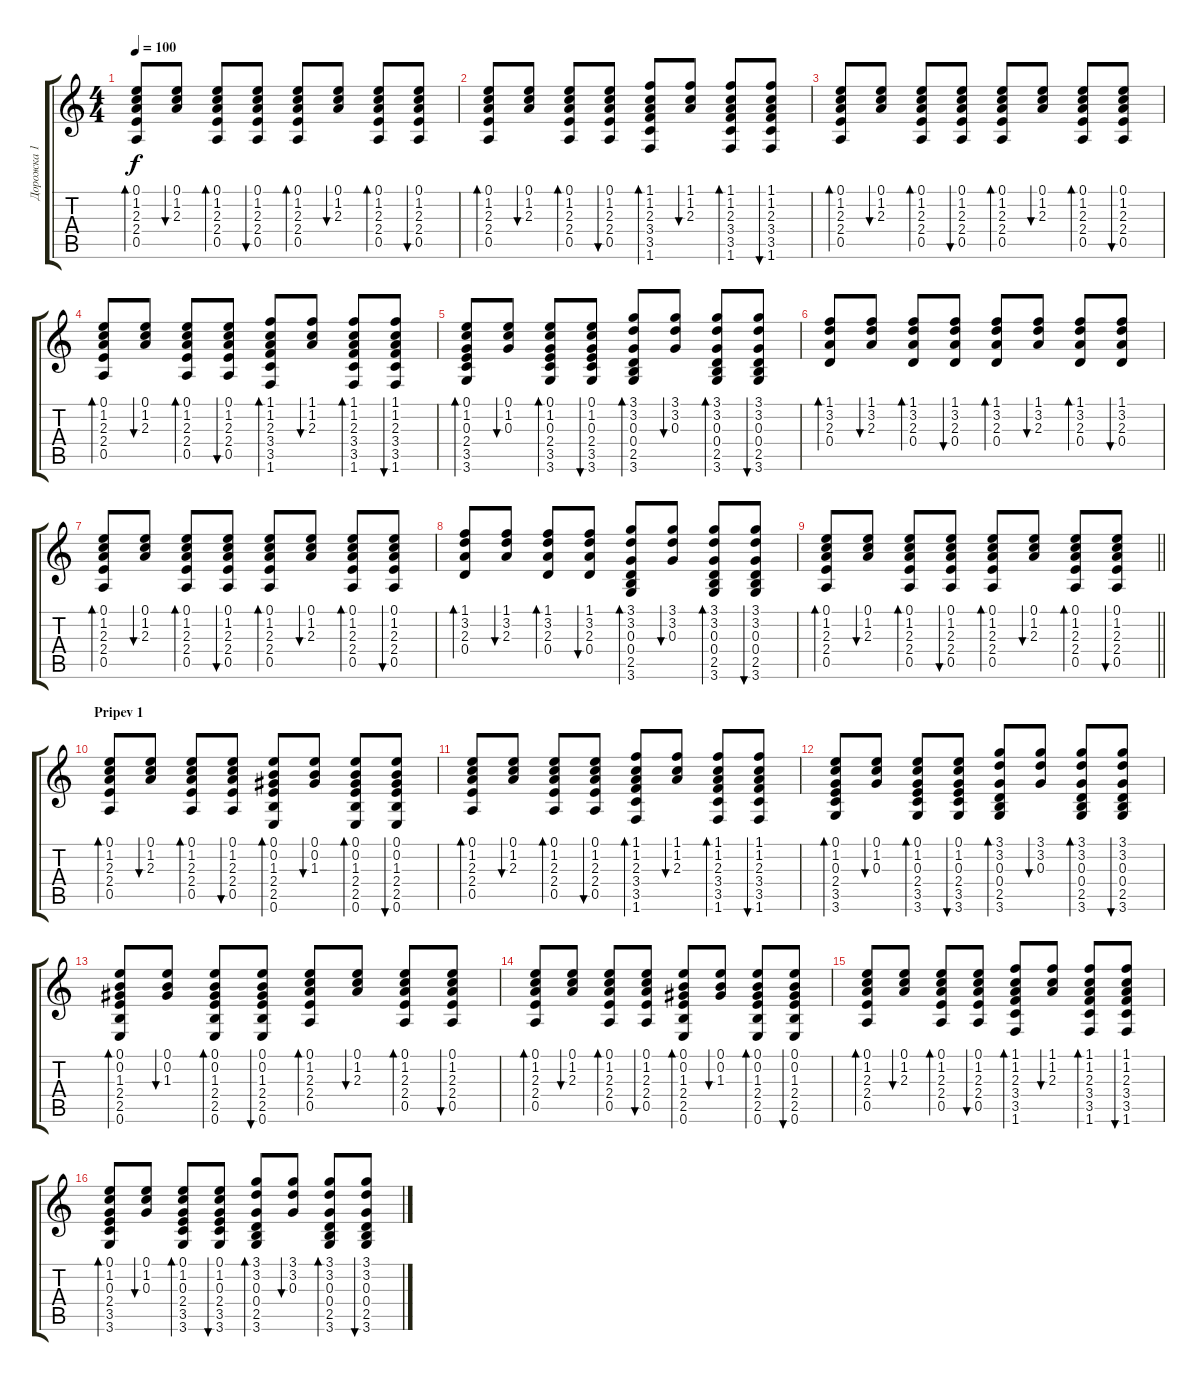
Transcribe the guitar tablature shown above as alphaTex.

\track ("Дорожка 1" "Дорожка 1") {instrument acousticguitarsteel}
\staff {score tabs}
\tuning (E4 B3 G3 D3 A2 E2) {hide}
\ts (4 4)
\tempo 100
\clef g2
\ks c
(0.1 1.2 2.3 2.4 0.5).8{bd 60 dy f} (0.1 1.2 2.3).8{bu 60} (0.1 1.2 2.3 2.4 0.5).8{bd 60} (0.1 1.2 2.3 2.4 0.5).8{bu 60} (0.1 1.2 2.3 2.4 0.5).8{bd 60} (0.1 1.2 2.3).8{bu 60} (0.1 1.2 2.3 2.4 0.5).8{bd 60} (0.1 1.2 2.3 2.4 0.5).8{bu 60} |
(0.1 1.2 2.3 2.4 0.5).8{bd 60} (0.1 1.2 2.3).8{bu 60} (0.1 1.2 2.3 2.4 0.5).8{bd 60} (0.1 1.2 2.3 2.4 0.5).8{bu 60} (1.1 1.2 2.3 3.4 3.5 1.6).8{bd 60} (1.1 1.2 2.3).8{bu 60} (1.1 1.2 2.3 3.4 3.5 1.6).8{bd 60} (1.1 1.2 2.3 3.4 3.5 1.6).8{bu 60} |
(0.1 1.2 2.3 2.4 0.5).8{bd 60} (0.1 1.2 2.3).8{bu 60} (0.1 1.2 2.3 2.4 0.5).8{bd 60} (0.1 1.2 2.3 2.4 0.5).8{bu 60} (0.1 1.2 2.3 2.4 0.5).8{bd 60} (0.1 1.2 2.3).8{bu 60} (0.1 1.2 2.3 2.4 0.5).8{bd 60} (0.1 1.2 2.3 2.4 0.5).8{bu 60} |
(0.1 1.2 2.3 2.4 0.5).8{bd 60} (0.1 1.2 2.3).8{bu 60} (0.1 1.2 2.3 2.4 0.5).8{bd 60} (0.1 1.2 2.3 2.4 0.5).8{bu 60} (1.1 1.2 2.3 3.4 3.5 1.6).8{bd 60} (1.1 1.2 2.3).8{bu 60} (1.1 1.2 2.3 3.4 3.5 1.6).8{bd 60} (1.1 1.2 2.3 3.4 3.5 1.6).8{bu 60} |
(0.1 1.2 0.3 2.4 3.5 3.6).8{bd 60} (0.1 1.2 0.3).8{bu 60} (0.1 1.2 0.3 2.4 3.5 3.6).8{bd 60} (0.1 1.2 0.3 2.4 3.5 3.6).8{bu 60} (3.1 3.2 0.3 0.4 2.5 3.6).8{bd 60} (3.1 3.2 0.3).8{bu 60} (3.1 3.2 0.3 0.4 2.5 3.6).8{bd 60} (3.1 3.2 0.3 0.4 2.5 3.6).8{bu 60} |
(1.1 3.2 2.3 0.4).8{bd 60} (1.1 3.2 2.3).8{bu 60} (1.1 3.2 2.3 0.4).8{bd 60} (1.1 3.2 2.3 0.4).8{bu 60} (1.1 3.2 2.3 0.4).8{bd 60} (1.1 3.2 2.3).8{bu 60} (1.1 3.2 2.3 0.4).8{bd 60} (1.1 3.2 2.3 0.4).8{bu 60} |
(0.1 1.2 2.3 2.4 0.5).8{bd 60} (0.1 1.2 2.3).8{bu 60} (0.1 1.2 2.3 2.4 0.5).8{bd 60} (0.1 1.2 2.3 2.4 0.5).8{bu 60} (0.1 1.2 2.3 2.4 0.5).8{bd 60} (0.1 1.2 2.3).8{bu 60} (0.1 1.2 2.3 2.4 0.5).8{bd 60} (0.1 1.2 2.3 2.4 0.5).8{bu 60} |
(1.1 3.2 2.3 0.4).8{bd 60} (1.1 3.2 2.3).8{bu 60} (1.1 3.2 2.3 0.4).8{bd 60} (1.1 3.2 2.3 0.4).8{bu 60} (3.1 3.2 0.3 0.4 2.5 3.6).8{bd 60} (3.1 3.2 0.3).8{bu 60} (3.1 3.2 0.3 0.4 2.5 3.6).8{bd 60} (3.1 3.2 0.3 0.4 2.5 3.6).8{bu 60} |
\barLineRight lightlight
(0.1 1.2 2.3 2.4 0.5).8{bd 60} (0.1 1.2 2.3).8{bu 60} (0.1 1.2 2.3 2.4 0.5).8{bd 60} (0.1 1.2 2.3 2.4 0.5).8{bu 60} (0.1 1.2 2.3 2.4 0.5).8{bd 60} (0.1 1.2 2.3).8{bu 60} (0.1 1.2 2.3 2.4 0.5).8{bd 60} (0.1 1.2 2.3 2.4 0.5).8{bu 60} |
\section ("" "Pripev 1")
(0.1 1.2 2.3 2.4 0.5).8{bd 60} (0.1 1.2 2.3).8{bu 60} (0.1 1.2 2.3 2.4 0.5).8{bd 60} (0.1 1.2 2.3 2.4 0.5).8{bu 60} (0.1 0.2 1.3 2.4 2.5 0.6).8{bd 60} (0.1 0.2 1.3).8{bu 60} (0.1 0.2 1.3 2.4 2.5 0.6).8{bd 60} (0.1 0.2 1.3 2.4 2.5 0.6).8{bu 60} |
(0.1 1.2 2.3 2.4 0.5).8{bd 60} (0.1 1.2 2.3).8{bu 60} (0.1 1.2 2.3 2.4 0.5).8{bd 60} (0.1 1.2 2.3 2.4 0.5).8{bu 60} (1.1 1.2 2.3 3.4 3.5 1.6).8{bd 60} (1.1 1.2 2.3).8{bu 60} (1.1 1.2 2.3 3.4 3.5 1.6).8{bd 60} (1.1 1.2 2.3 3.4 3.5 1.6).8{bu 60} |
(0.1 1.2 0.3 2.4 3.5 3.6).8{bd 60} (0.1 1.2 0.3).8{bu 60} (0.1 1.2 0.3 2.4 3.5 3.6).8{bd 60} (0.1 1.2 0.3 2.4 3.5 3.6).8{bu 60} (3.1 3.2 0.3 0.4 2.5 3.6).8{bd 60} (3.1 3.2 0.3).8{bu 60} (3.1 3.2 0.3 0.4 2.5 3.6).8{bd 60} (3.1 3.2 0.3 0.4 2.5 3.6).8{bu 60} |
(0.1 0.2 1.3 2.4 2.5 0.6).8{bd 60} (0.1 0.2 1.3).8{bu 60} (0.1 0.2 1.3 2.4 2.5 0.6).8{bd 60} (0.1 0.2 1.3 2.4 2.5 0.6).8{bu 60} (0.1 1.2 2.3 2.4 0.5).8{bd 60} (0.1 1.2 2.3).8{bu 60} (0.1 1.2 2.3 2.4 0.5).8{bd 60} (0.1 1.2 2.3 2.4 0.5).8{bu 60} |
(0.1 1.2 2.3 2.4 0.5).8{bd 60} (0.1 1.2 2.3).8{bu 60} (0.1 1.2 2.3 2.4 0.5).8{bd 60} (0.1 1.2 2.3 2.4 0.5).8{bu 60} (0.1 0.2 1.3 2.4 2.5 0.6).8{bd 60} (0.1 0.2 1.3).8{bu 60} (0.1 0.2 1.3 2.4 2.5 0.6).8{bd 60} (0.1 0.2 1.3 2.4 2.5 0.6).8{bu 60} |
(0.1 1.2 2.3 2.4 0.5).8{bd 60} (0.1 1.2 2.3).8{bu 60} (0.1 1.2 2.3 2.4 0.5).8{bd 60} (0.1 1.2 2.3 2.4 0.5).8{bu 60} (1.1 1.2 2.3 3.4 3.5 1.6).8{bd 60} (1.1 1.2 2.3).8{bu 60} (1.1 1.2 2.3 3.4 3.5 1.6).8{bd 60} (1.1 1.2 2.3 3.4 3.5 1.6).8{bu 60} |
(0.1 1.2 0.3 2.4 3.5 3.6).8{bd 60} (0.1 1.2 0.3).8{bu 60} (0.1 1.2 0.3 2.4 3.5 3.6).8{bd 60} (0.1 1.2 0.3 2.4 3.5 3.6).8{bu 60} (3.1 3.2 0.3 0.4 2.5 3.6).8{bd 60} (3.1 3.2 0.3).8{bu 60} (3.1 3.2 0.3 0.4 2.5 3.6).8{bd 60} (3.1 3.2 0.3 0.4 2.5 3.6).8{bu 60}
